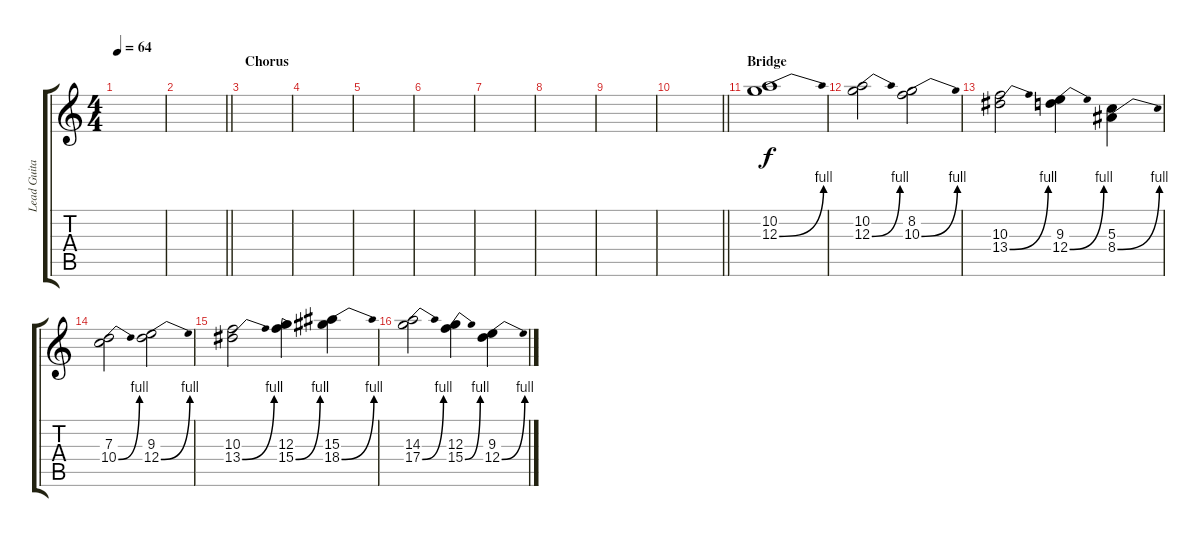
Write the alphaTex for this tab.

\track ("Lead Guitar" "Lead Guita") {instrument overdrivenguitar}
\staff {score tabs}
\tuning (E4 B3 G3 D3 A2 E2) {hide}
\ts (4 4)
\tempo 64
\clef g2
\ks c
|
\barLineRight lightlight
|
\section ("" "Chorus")
|
|
|
|
|
|
|
\barLineRight lightlight
|
\section ("" "Bridge")
(10.2 12.3{be (bend 0 0 60 4)}).1{volume 14} |
(10.2 12.3{be (bend 0 0 60 4)}).2 (8.2 10.3{be (bend 0 0 60 4)}).2 |
(10.3 13.4{be (bend 0 0 60 4)}).2 (9.3 12.4{be (bend 0 0 60 4)}).4 (5.3 8.4{be (bend 0 0 60 4)}).4 |
(7.3 10.4{be (bend 0 0 60 4)}).2 (9.3 12.4{be (bend 0 0 60 4)}).2 |
(10.3 13.4{be (bend 0 0 60 4)}).2 (12.3 15.4{be (bend 0 0 60 4)}).4 (15.3 18.4{be (bend 0 0 60 4)}).4 |
(14.3 17.4{be (bend 0 0 60 4)}).2 (12.3 15.4{be (bend 0 0 60 4)}).4 (9.3 12.4{be (bend 0 0 60 4)}).4
